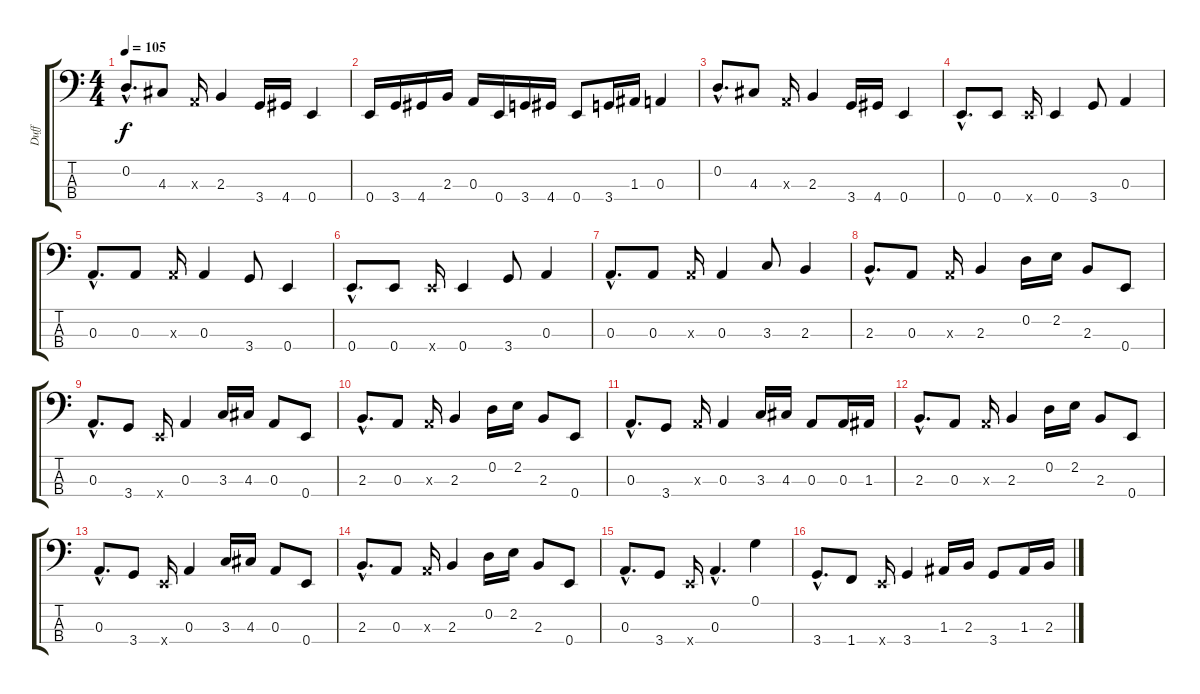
\track ("Duff" "Duff") {instrument electricbassfinger}
\staff {score tabs}
\tuning (G2 D2 A1 E1) {hide}
\ts (4 4)
\tempo 105
\clef f4
\ks c
0.2{hac}.8{d dy f} 4.3.8 0.3{x}.16 2.3.4 3.4.16 4.4.16 0.4.4 |
0.4.16 3.4.16 4.4.16 2.3.16 0.3.16 0.4.16 3.4.16 4.4.16 0.4.8 3.4.16 1.3.16 0.3.4 |
0.2{hac}.8{d} 4.3.8 0.3{x}.16 2.3.4 3.4.16 4.4.16 0.4.4 |
0.4{hac}.8{d} 0.4.8 0.4{x}.16 0.4.4 3.4.8 0.3.4 |
0.3{hac}.8{d} 0.3.8 0.3{x}.16 0.3.4 3.4.8 0.4.4 |
0.4{hac}.8{d} 0.4.8 0.4{x}.16 0.4.4 3.4.8 0.3.4 |
0.3{hac}.8{d} 0.3.8 0.3{x}.16 0.3.4 3.3.8 2.3.4 |
2.3{hac}.8{d} 0.3.8 0.3{x}.16 2.3.4 0.2.16 2.2.16 2.3.8 0.4.8 |
0.3{hac}.8{d} 3.4.8 0.4{x}.16 0.3.4 3.3.16 4.3.16 0.3.8 0.4.8 |
2.3{hac}.8{d} 0.3.8 0.3{x}.16 2.3.4 0.2.16 2.2.16 2.3.8 0.4.8 |
0.3{hac}.8{d} 3.4.8 0.3{x}.16 0.3.4 3.3.16 4.3.16 0.3.8 0.3.16 1.3.16 |
2.3{hac}.8{d} 0.3.8 0.3{x}.16 2.3.4 0.2.16 2.2.16 2.3.8 0.4.8 |
0.3{hac}.8{d} 3.4.8 0.4{x}.16 0.3.4 3.3.16 4.3.16 0.3.8 0.4.8 |
2.3{hac}.8{d} 0.3.8 0.3{x}.16 2.3.4 0.2.16 2.2.16 2.3.8 0.4.8 |
0.3{hac}.8{d} 3.4.8 0.4{x}.16 0.3{hac}.4{d} 0.1.4 |
3.4{hac}.8{d} 1.4.8 0.4{x}.16 3.4.4 1.3.16 2.3.16 3.4.8 1.3.16 2.3.16
